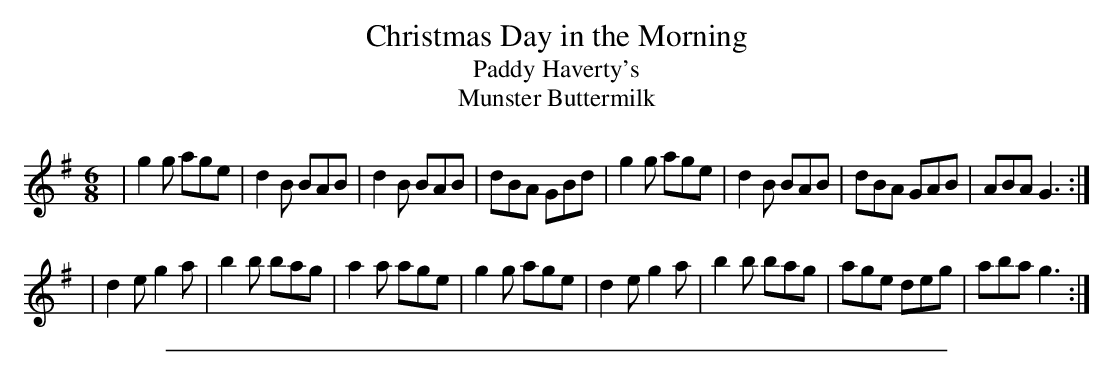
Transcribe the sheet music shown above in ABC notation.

X:1
T: Christmas Day in the Morning
T: Paddy Haverty's
T: Munster Buttermilk
M:6/8
K:G
|g2g age|d2 B BAB|d2 B BAB|dBA GBd|\
g2g age|d2 B BAB|dBA GAB|ABA G3:|
|d2 e g2 a|b2 b bag|a2a age|g2 g age|\
d2 e g2a|b2 b bag|age deg|aba g3:|
